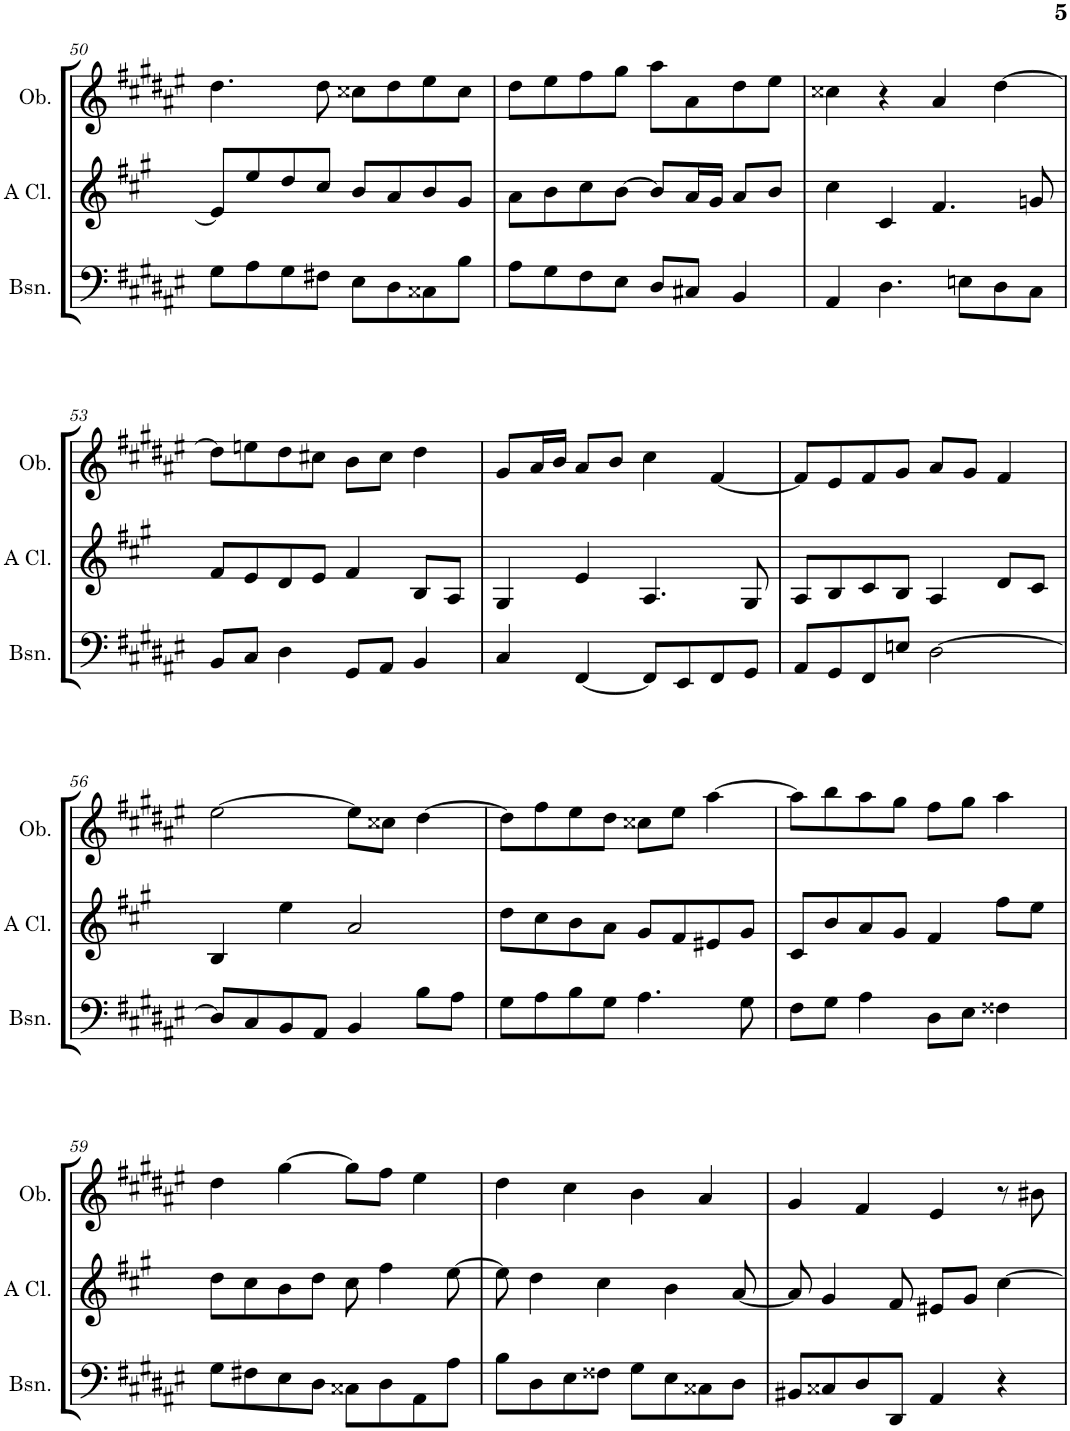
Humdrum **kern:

**kern	**kern	**kern
*part3	*part2	*part1
*staff3	*staff2	*staff1
*I"Bassoon	*I"A Clarinet	*I"Oboe
*I'Bsn.	*I'A Cl.	*I'Ob.
!!LO:PB:g=z
*clefF4	*clefG2	*clefG2
*	*Trd2c3	*
*k[f#c#g#d#a#e#]	*k[f#c#g#]	*k[f#c#g#d#a#e#]
*M4/4	*M4/4	*M4/4
*met(c)	*met(c)	*met(c)
=50	=50	=50
8G#\L	8e/L]	4.dd#\
8A#\	8ee/	.
8G#\	8dd/	.
8F#X\J	8cc#/J	8dd#\
8E#\L	8b/L	8cc##X\L
8D#\	8a/	8dd#\
8C##X\	8b/	8ee#\
8B\J	8g#/J	8cc##\J
=51	=51	=51
8A#\L	8a\L	8dd#\L
8G#\	8b\	8ee#\
8F#\	8cc#\	8ff#\
8E#\J	[8b\J	8gg#\J
8D#/L	8b/L]	8aa#\L
8C#X/J	16a/L	8a#\
.	16g#/JJ	.
4BB/	8a/L	8dd#\
.	8b/J	8ee#\J
=52	=52	=52
4AA#/	4cc#\	4cc##X\
4.D#\	4c#/	4r
.	4.f#/	4a#/
8En\L	.	.
8D#\	.	[4dd#\
8C#\J	8gn/	.
!!LO:LB:g=z
=53	=53	=53
8BB/L	8f#/L	8dd#\L]
8C#/J	8e/	8een\
4D#\	8d/	8dd#\
.	8e/J	8cc#X\J
8GG#/L	4f#/	8b\L
8AA#/J	.	8cc#\J
4BB/	8B/L	4dd#\
.	8A/J	.
=54	=54	=54
4C#/	4G#/	8g#/L
.	.	16a#/L
.	.	16b/JJ
[4FF#/	4e/	8a#/L
.	.	8b/J
8FF#/L]	4.A/	4cc#\
8EE#/	.	.
8FF#/	.	[4f#/
8GG#/J	8G#/	.
=55	=55	=55
8AA#/L	8A/L	8f#/L]
8GG#/	8B/	8e#/
8FF#/	8c#/	8f#/
8En/J	8B/J	8g#/J
[2D#\	4A/	8a#/L
.	.	8g#/J
.	8d/L	4f#/
.	8c#/J	.
!!LO:LB:g=z
=56	=56	=56
8D#/L]	4B/	[2ee#\
8C#/	.	.
8BB/	4ee\	.
8AA#/J	.	.
4BB/	2a/	8ee#\L]
.	.	8cc##X\J
8B\L	.	[4dd#\
8A#\J	.	.
=57	=57	=57
8G#\L	8dd\L	8dd#\L]
8A#\	8cc#\	8ff#\
8B\	8b\	8ee#\
8G#\J	8a\J	8dd#\J
4.A#\	8g#/L	8cc##X\L
.	8f#/	8ee#\J
.	8e#X/	[4aa#\
8G#\	8g#/J	.
=58	=58	=58
8F#\L	8c#/L	8aa#\L]
8G#\J	8b/	8bb\
4A#\	8a/	8aa#\
.	8g#/J	8gg#\J
8D#\L	4f#/	8ff#\L
8E#\J	.	8gg#\J
4F##X\	8ff#\L	4aa#\
.	8ee\J	.
!!LO:LB:g=z
=59	=59	=59
8G#\L	8dd\L	4dd#\
8F#X\	8cc#\	.
8E#\	8b\	[4gg#\
8D#\J	8dd\J	.
8C##X\L	8cc#\	8gg#\L]
8D#\	4ff#\	8ff#\J
8AA#\	.	4ee#\
8A#\J	[8ee\	.
=60	=60	=60
8B\L	8ee\]	4dd#\
8D#\	4dd\	.
8E#\	.	4cc#\
8F##X\J	4cc#\	.
8G#\L	.	4b\
8E#\	4b\	.
8C##X\	.	4a#/
8D#\J	[8a/	.
=61	=61	=61
8BB#X/L	8a/]	4g#/
8C##X/	4g#/	.
8D#/	.	4f#/
8DD#/J	8f#/	.
4AA#/	8e#X/L	4e#/
.	8g#/J	.
4r	[4cc#\	8r
.	.	8b#X\
=	=	=
*-	*-	*-
